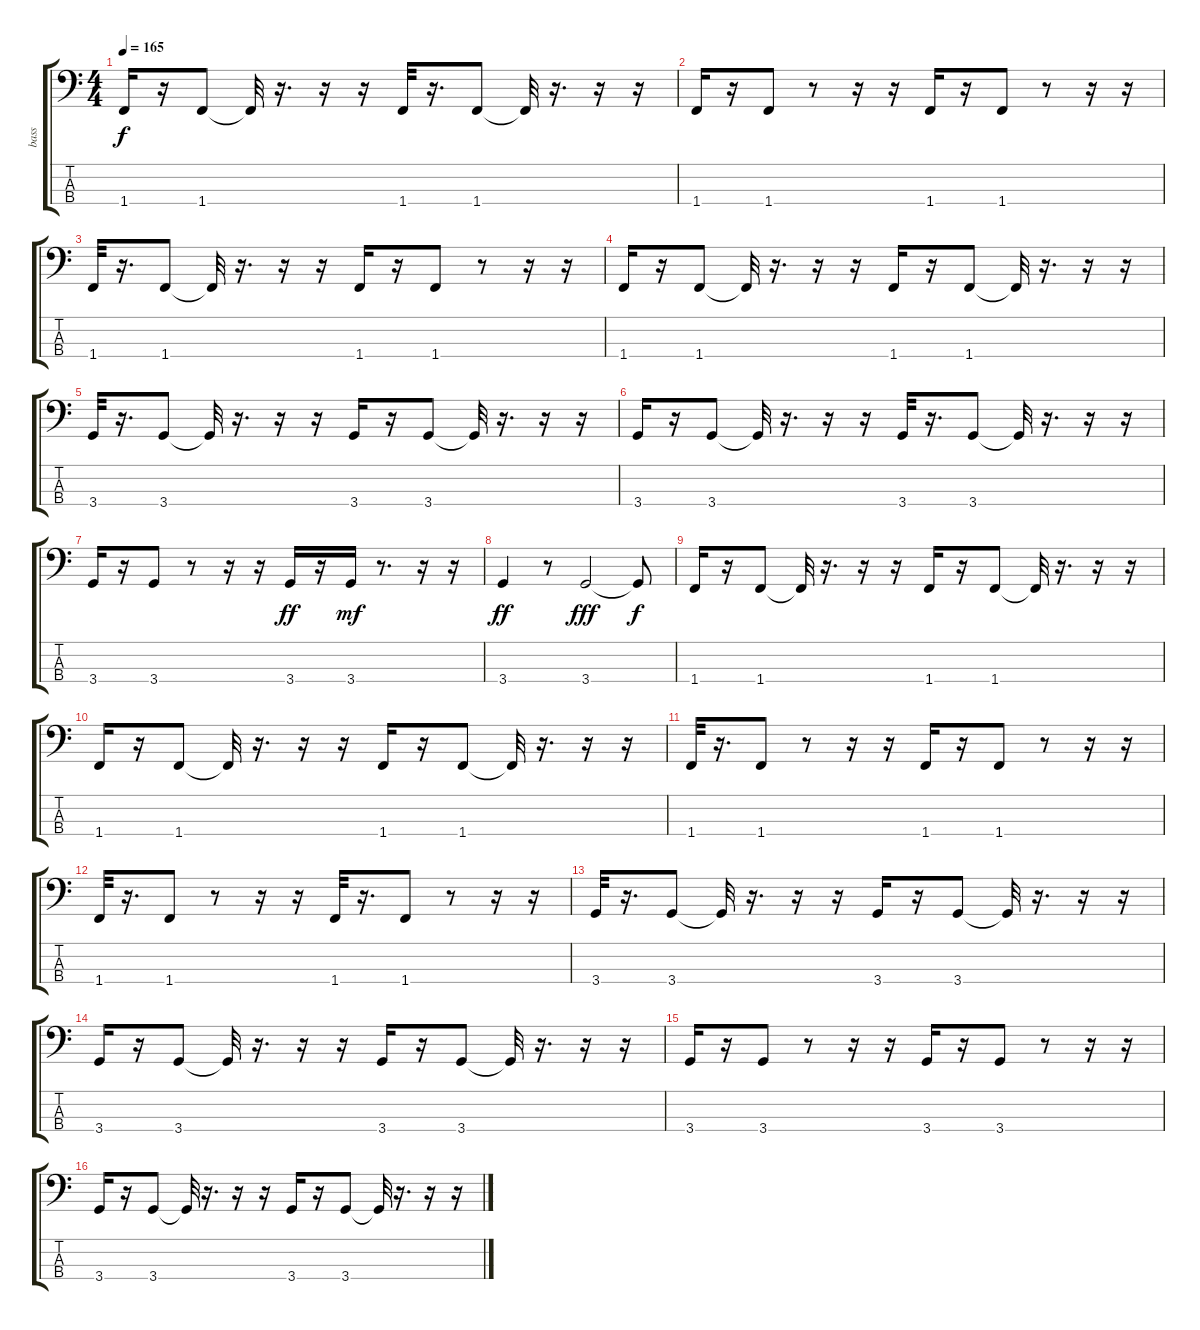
\track ("bass" "bass") {instrument electricbassfinger}
\staff {score tabs}
\tuning (G2 D2 A1 E1) {hide}
\ts (4 4)
\tempo 165
\clef f4
\ks c
1.4.16{dy f} r.16 1.4.8 1.4{t}.32 r.16{d} r.16 r.16 1.4.32 r.16{d} 1.4.8 1.4{t}.32 r.16{d} r.16 r.16 |
1.4.16 r.16 1.4.8 r.8 r.16 r.16 1.4.16 r.16 1.4.8 r.8 r.16 r.16 |
1.4.32 r.16{d} 1.4.8 1.4{t}.32 r.16{d} r.16 r.16 1.4.16 r.16 1.4.8 r.8 r.16 r.16 |
1.4.16 r.16 1.4.8 1.4{t}.32 r.16{d} r.16 r.16 1.4.16 r.16 1.4.8 1.4{t}.32 r.16{d} r.16 r.16 |
3.4.32 r.16{d} 3.4.8 3.4{t}.32 r.16{d} r.16 r.16 3.4.16 r.16 3.4.8 3.4{t}.32 r.16{d} r.16 r.16 |
3.4.16 r.16 3.4.8 3.4{t}.32 r.16{d} r.16 r.16 3.4.32 r.16{d} 3.4.8 3.4{t}.32 r.16{d} r.16 r.16 |
3.4.16 r.16 3.4.8 r.8 r.16 r.16 3.4.16{dy ff} r.16 3.4.16{dy mf} r.8{d} r.16 r.16 |
3.4.4{dy ff} r.8 3.4.2{dy fff} 3.4{t}.8{dy f} |
1.4.16 r.16 1.4.8 1.4{t}.32 r.16{d} r.16 r.16 1.4.16 r.16 1.4.8 1.4{t}.32 r.16{d} r.16 r.16 |
1.4.16 r.16 1.4.8 1.4{t}.32 r.16{d} r.16 r.16 1.4.16 r.16 1.4.8 1.4{t}.32 r.16{d} r.16 r.16 |
1.4.32 r.16{d} 1.4.8 r.8 r.16 r.16 1.4.16 r.16 1.4.8 r.8 r.16 r.16 |
1.4.32 r.16{d} 1.4.8 r.8 r.16 r.16 1.4.32 r.16{d} 1.4.8 r.8 r.16 r.16 |
3.4.32 r.16{d} 3.4.8 3.4{t}.32 r.16{d} r.16 r.16 3.4.16 r.16 3.4.8 3.4{t}.32 r.16{d} r.16 r.16 |
3.4.16 r.16 3.4.8 3.4{t}.32 r.16{d} r.16 r.16 3.4.16 r.16 3.4.8 3.4{t}.32 r.16{d} r.16 r.16 |
3.4.16 r.16 3.4.8 r.8 r.16 r.16 3.4.16 r.16 3.4.8 r.8 r.16 r.16 |
3.4.16 r.16 3.4.8 3.4{t}.32 r.16{d} r.16 r.16 3.4.16 r.16 3.4.8 3.4{t}.32 r.16{d} r.16 r.16
